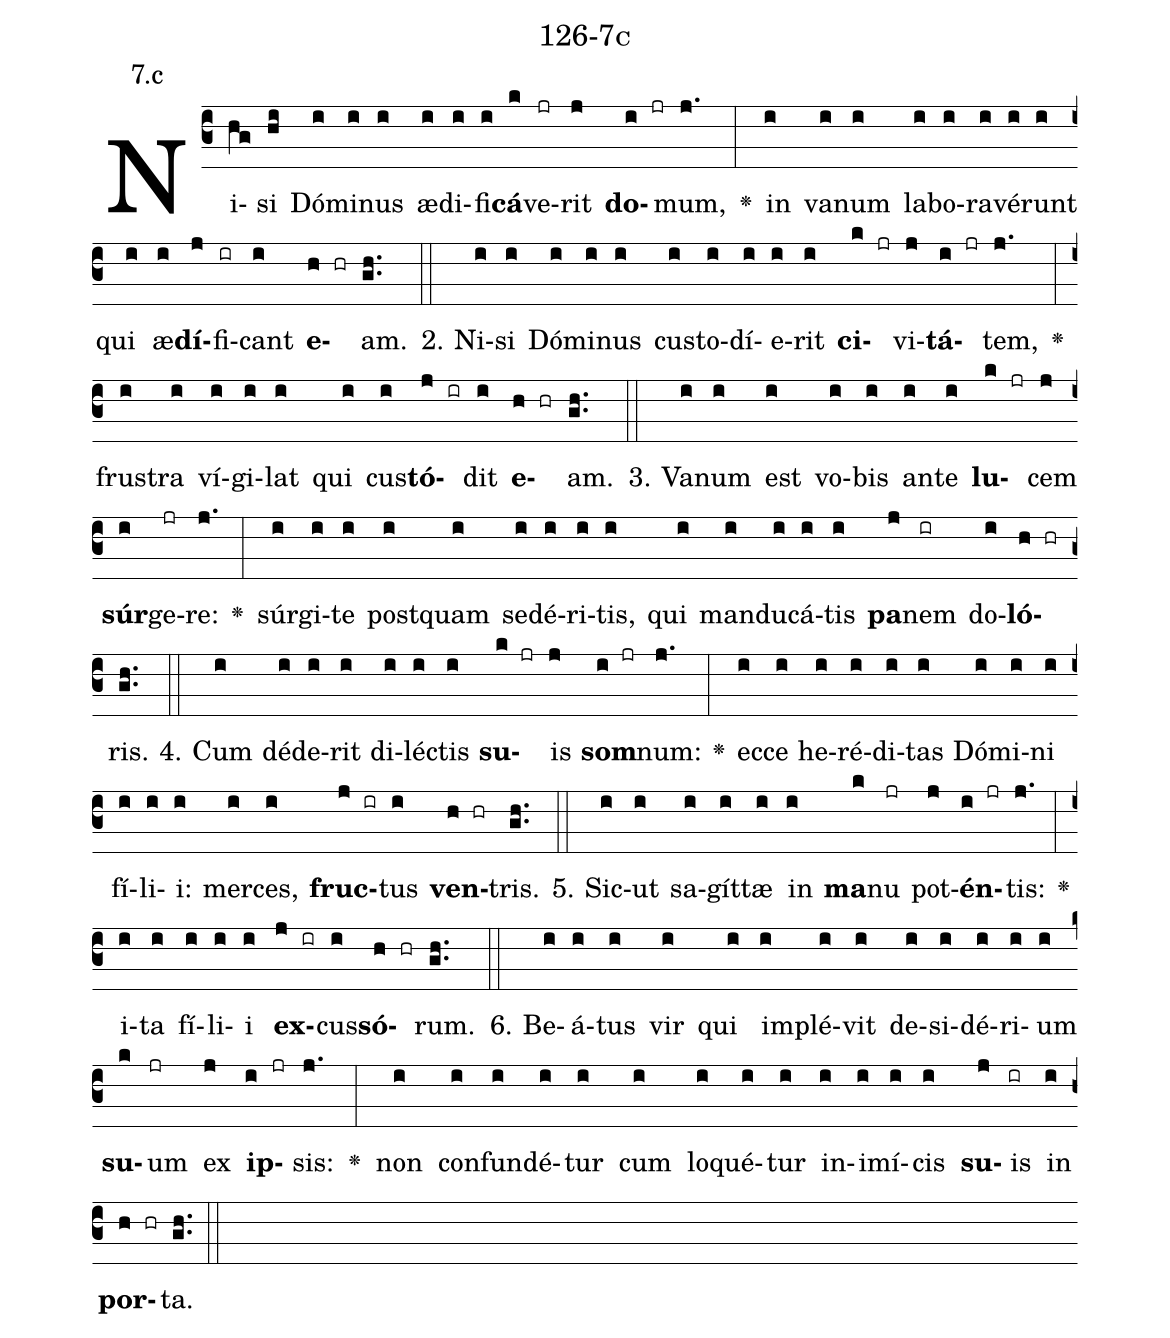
name: 126-7c;
annotation: 7.c;
%%
(c3)Ni(hg)si(hi) Dó(i)mi(i)nus(i) æ(i)di(i)fi(i)<b>cá</b>(k)ve(jr)rit(j) <b>do</b>(i jr)mum,(j.) <v>\greheightstar</v>(:) in(i) va(i)num(i) la(i)bo(i)ra(i)vé(i)runt(i) qui(i) æ(i)<b>dí</b>(j)fi(ir)cant(i) <b>e</b>(h hr)am.(gh..) (::)
2. Ni(i)si(i) Dó(i)mi(i)nus(i) cus(i)to(i)dí(i)e(i)rit(i) <b>ci</b>(k jr)vi(j)<b>tá</b>(i jr)tem,(j.) <v>\greheightstar</v>(:) frus(i)tra(i) ví(i)gi(i)lat(i) qui(i) cus(i)<b>tó</b>(j ir)dit(i) <b>e</b>(h hr)am.(gh..) (::)
3. Va(i)num(i) est(i) vo(i)bis(i) an(i)te(i) <b>lu</b>(k jr)cem(j) <b>súr</b>(i)ge(jr)re:(j.) <v>\greheightstar</v>(:) súr(i)gi(i)te(i) post(i)quam(i) se(i)dé(i)ri(i)tis,(i) qui(i) man(i)du(i)cá(i)tis(i) <b>pa</b>(j)nem(ir) do(i)<b>ló</b>(h hr)ris.(gh..) (::)
4. Cum(i) dé(i)de(i)rit(i) di(i)léc(i)tis(i) <b>su</b>(k jr)is(j) <b>som</b>(i jr)num:(j.) <v>\greheightstar</v>(:) ec(i)ce(i) he(i)ré(i)di(i)tas(i) Dó(i)mi(i)ni(i) fí(i)li(i)i:(i) mer(i)ces,(i) <b>fruc</b>(j ir)tus(i) <b>ven</b>(h hr)tris.(gh..) (::)
5. Sic(i)ut(i) sa(i)gít(i)tæ(i) in(i) <b>ma</b>(k)nu(jr) pot(j)<b>én</b>(i jr)tis:(j.) <v>\greheightstar</v>(:) i(i)ta(i) fí(i)li(i)i(i) <b>ex</b>(j ir)cus(i)<b>só</b>(h hr)rum.(gh..) (::)
6. Be(i)á(i)tus(i) vir(i) qui(i) im(i)plé(i)vit(i) de(i)si(i)dé(i)ri(i)um(i) <b>su</b>(k)um(jr) ex(j) <b>ip</b>(i jr)sis:(j.) <v>\greheightstar</v>(:) non(i) con(i)fun(i)dé(i)tur(i) cum(i) lo(i)qué(i)tur(i) in(i)i(i)mí(i)cis(i) <b>su</b>(j)is(ir) in(i) <b>por</b>(h hr)ta.(gh..) (::)
